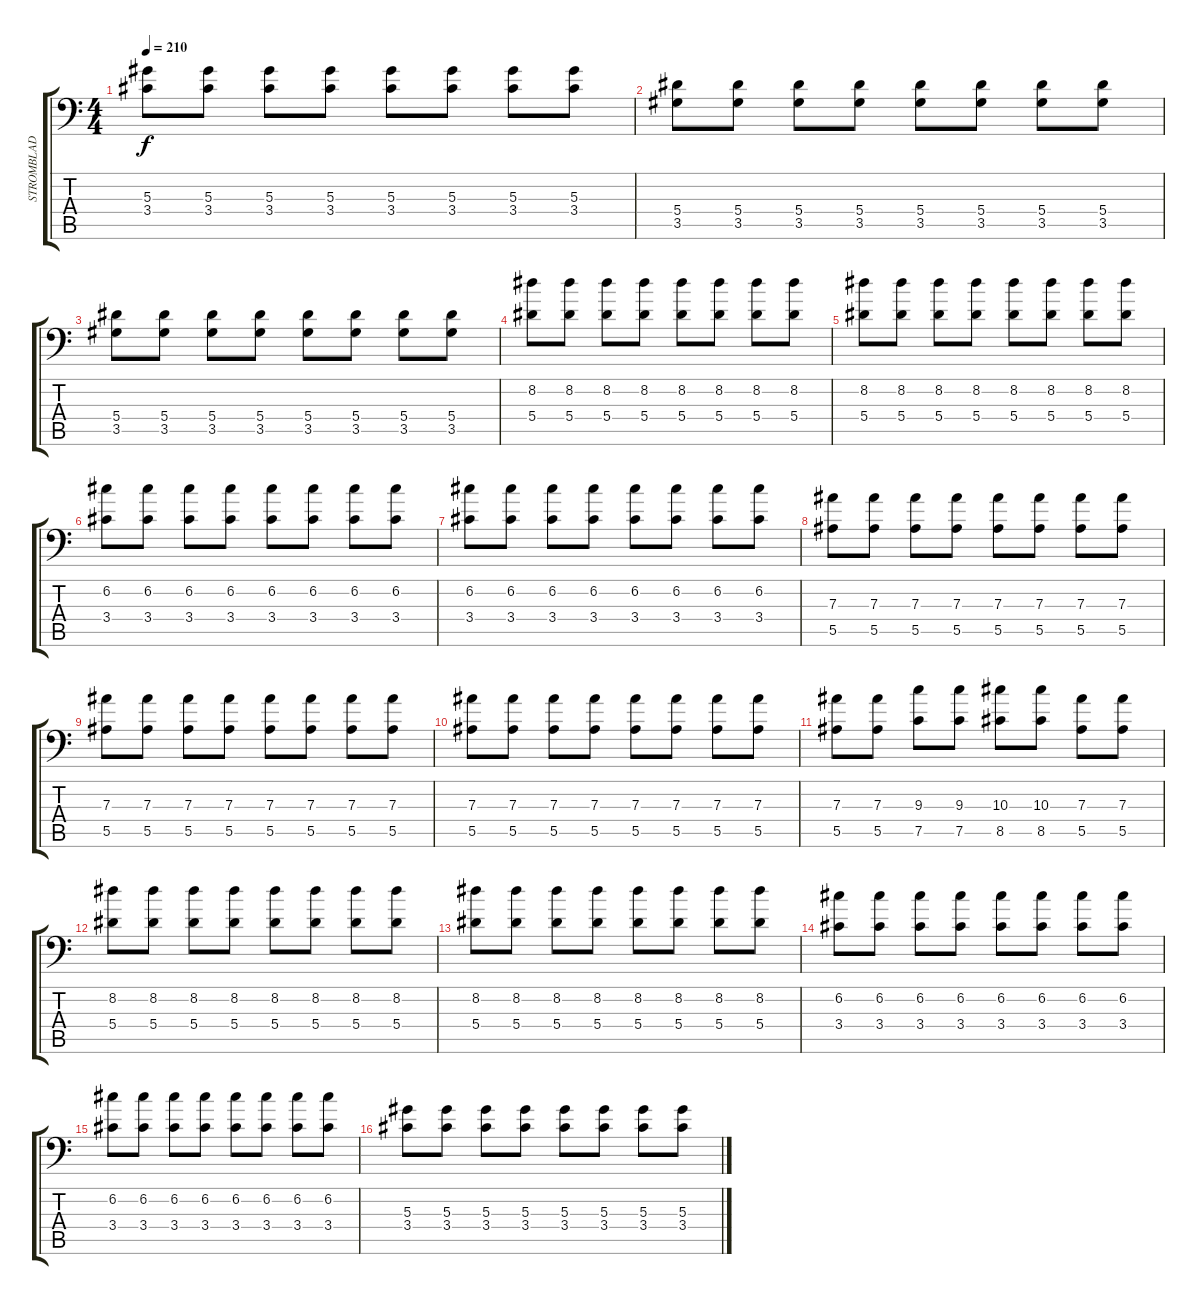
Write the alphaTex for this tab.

\track ("STROMBLAD DISTORTION" "STROMBLAD ") {instrument distortionguitar}
\staff {score tabs}
\tuning (C4 G3 Eb3 Bb2 F2 Bb1) {hide}
\ts (4 4)
\tempo 210
\clef f4
\ks c
(5.3 3.4).8{dy f} (5.3 3.4).8 (5.3 3.4).8 (5.3 3.4).8 (5.3 3.4).8 (5.3 3.4).8 (5.3 3.4).8 (5.3 3.4).8 |
(5.4 3.5).8 (5.4 3.5).8 (5.4 3.5).8 (5.4 3.5).8 (5.4 3.5).8 (5.4 3.5).8 (5.4 3.5).8 (5.4 3.5).8 |
(5.4 3.5).8 (5.4 3.5).8 (5.4 3.5).8 (5.4 3.5).8 (5.4 3.5).8 (5.4 3.5).8 (5.4 3.5).8 (5.4 3.5).8 |
(8.2 5.4).8 (8.2 5.4).8 (8.2 5.4).8 (8.2 5.4).8 (8.2 5.4).8 (8.2 5.4).8 (8.2 5.4).8 (8.2 5.4).8 |
(8.2 5.4).8 (8.2 5.4).8 (8.2 5.4).8 (8.2 5.4).8 (8.2 5.4).8 (8.2 5.4).8 (8.2 5.4).8 (8.2 5.4).8 |
(6.2 3.4).8 (6.2 3.4).8 (6.2 3.4).8 (6.2 3.4).8 (6.2 3.4).8 (6.2 3.4).8 (6.2 3.4).8 (6.2 3.4).8 |
(6.2 3.4).8 (6.2 3.4).8 (6.2 3.4).8 (6.2 3.4).8 (6.2 3.4).8 (6.2 3.4).8 (6.2 3.4).8 (6.2 3.4).8 |
(7.3 5.5).8 (7.3 5.5).8 (7.3 5.5).8 (7.3 5.5).8 (7.3 5.5).8 (7.3 5.5).8 (7.3 5.5).8 (7.3 5.5).8 |
(7.3 5.5).8 (7.3 5.5).8 (7.3 5.5).8 (7.3 5.5).8 (7.3 5.5).8 (7.3 5.5).8 (7.3 5.5).8 (7.3 5.5).8 |
(7.3 5.5).8 (7.3 5.5).8 (7.3 5.5).8 (7.3 5.5).8 (7.3 5.5).8 (7.3 5.5).8 (7.3 5.5).8 (7.3 5.5).8 |
(7.3 5.5).8 (7.3 5.5).8 (9.3 7.5).8 (9.3 7.5).8 (10.3 8.5).8 (10.3 8.5).8 (7.3 5.5).8 (7.3 5.5).8 |
(8.2 5.4).8 (8.2 5.4).8 (8.2 5.4).8 (8.2 5.4).8 (8.2 5.4).8 (8.2 5.4).8 (8.2 5.4).8 (8.2 5.4).8 |
(8.2 5.4).8 (8.2 5.4).8 (8.2 5.4).8 (8.2 5.4).8 (8.2 5.4).8 (8.2 5.4).8 (8.2 5.4).8 (8.2 5.4).8 |
(6.2 3.4).8 (6.2 3.4).8 (6.2 3.4).8 (6.2 3.4).8 (6.2 3.4).8 (6.2 3.4).8 (6.2 3.4).8 (6.2 3.4).8 |
(6.2 3.4).8 (6.2 3.4).8 (6.2 3.4).8 (6.2 3.4).8 (6.2 3.4).8 (6.2 3.4).8 (6.2 3.4).8 (6.2 3.4).8 |
(5.3 3.4).8 (5.3 3.4).8 (5.3 3.4).8 (5.3 3.4).8 (5.3 3.4).8 (5.3 3.4).8 (5.3 3.4).8 (5.3 3.4).8
